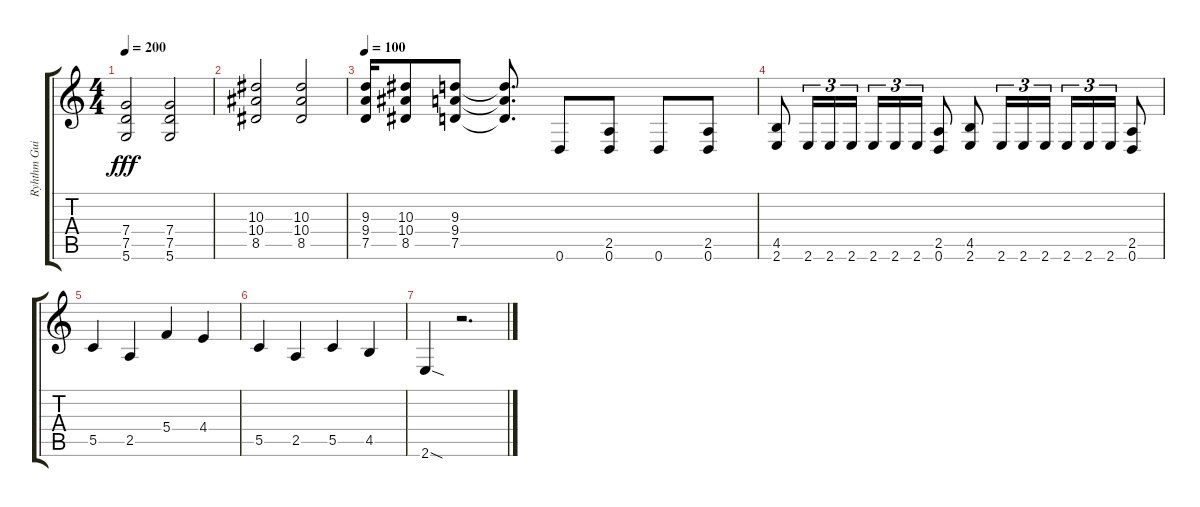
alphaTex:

\track ("Ryhthm Guitar" "Ryhthm Gui") {instrument distortionguitar}
\staff {score tabs}
\tuning (D4 A3 F3 C3 G2 D2) {hide}
\ts (4 4)
\tempo 200
\clef g2
\ks c
(7.4 7.5 5.6).2{dy fff} (7.4 7.5 5.6).2 |
(10.3 10.4 8.5).2 (10.3 10.4 8.5).2 |
\tempo 100
(9.3 9.4 7.5).16 (10.3 10.4 8.5).8 (9.3 9.4 7.5).8 (9.3{t} 9.4{t} 7.5{t}).8{d} 0.6.8 (2.5 0.6).8 0.6.8 (2.5 0.6).8 |
(4.5 2.6).8 2.6.16{tu (3 2)} 2.6.16{tu (3 2)} 2.6.16{tu (3 2)} 2.6.16{tu (3 2)} 2.6.16{tu (3 2)} 2.6.16{tu (3 2)} (2.5 0.6).8 (4.5 2.6).8 2.6.16{tu (3 2)} 2.6.16{tu (3 2)} 2.6.16{tu (3 2)} 2.6.16{tu (3 2)} 2.6.16{tu (3 2)} 2.6.16{tu (3 2)} (2.5 0.6).8 |
5.5.4 2.5.4 5.4.4 4.4.4 |
5.5.4 2.5.4 5.5.4 4.5.4 |
2.6{sod}.4 r.2{d}
